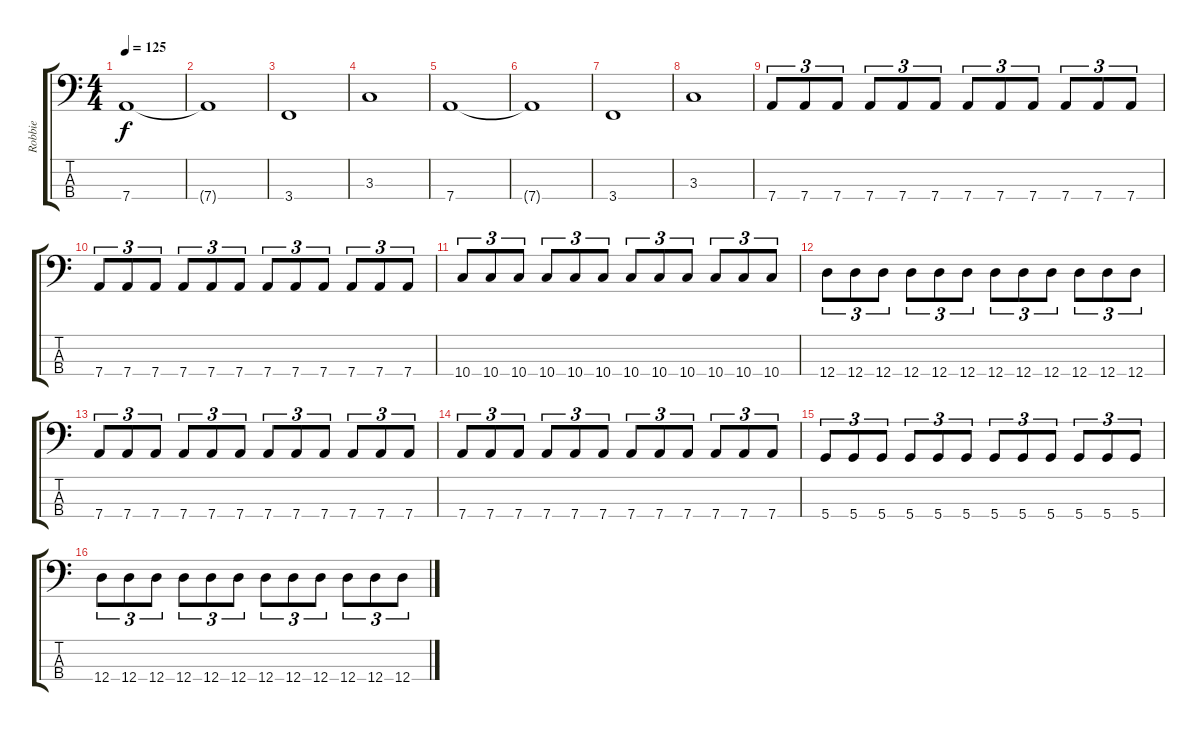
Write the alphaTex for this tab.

\track ("Robbie" "Robbie") {instrument electricbassfinger}
\staff {score tabs}
\tuning (G2 D2 A1 D1) {hide}
\ts (4 4)
\tempo 125
\clef f4
\ks c
7.4.1{dy f} |
7.4{t}.1 |
3.4.1 |
3.3.1 |
7.4.1 |
7.4{t}.1 |
3.4.1 |
3.3.1 |
7.4.8{tu (3 2)} 7.4.8{tu (3 2)} 7.4.8{tu (3 2)} 7.4.8{tu (3 2)} 7.4.8{tu (3 2)} 7.4.8{tu (3 2)} 7.4.8{tu (3 2)} 7.4.8{tu (3 2)} 7.4.8{tu (3 2)} 7.4.8{tu (3 2)} 7.4.8{tu (3 2)} 7.4.8{tu (3 2)} |
7.4.8{tu (3 2)} 7.4.8{tu (3 2)} 7.4.8{tu (3 2)} 7.4.8{tu (3 2)} 7.4.8{tu (3 2)} 7.4.8{tu (3 2)} 7.4.8{tu (3 2)} 7.4.8{tu (3 2)} 7.4.8{tu (3 2)} 7.4.8{tu (3 2)} 7.4.8{tu (3 2)} 7.4.8{tu (3 2)} |
10.4.8{tu (3 2)} 10.4.8{tu (3 2)} 10.4.8{tu (3 2)} 10.4.8{tu (3 2)} 10.4.8{tu (3 2)} 10.4.8{tu (3 2)} 10.4.8{tu (3 2)} 10.4.8{tu (3 2)} 10.4.8{tu (3 2)} 10.4.8{tu (3 2)} 10.4.8{tu (3 2)} 10.4.8{tu (3 2)} |
12.4.8{tu (3 2)} 12.4.8{tu (3 2)} 12.4.8{tu (3 2)} 12.4.8{tu (3 2)} 12.4.8{tu (3 2)} 12.4.8{tu (3 2)} 12.4.8{tu (3 2)} 12.4.8{tu (3 2)} 12.4.8{tu (3 2)} 12.4.8{tu (3 2)} 12.4.8{tu (3 2)} 12.4.8{tu (3 2)} |
7.4.8{tu (3 2)} 7.4.8{tu (3 2)} 7.4.8{tu (3 2)} 7.4.8{tu (3 2)} 7.4.8{tu (3 2)} 7.4.8{tu (3 2)} 7.4.8{tu (3 2)} 7.4.8{tu (3 2)} 7.4.8{tu (3 2)} 7.4.8{tu (3 2)} 7.4.8{tu (3 2)} 7.4.8{tu (3 2)} |
7.4.8{tu (3 2)} 7.4.8{tu (3 2)} 7.4.8{tu (3 2)} 7.4.8{tu (3 2)} 7.4.8{tu (3 2)} 7.4.8{tu (3 2)} 7.4.8{tu (3 2)} 7.4.8{tu (3 2)} 7.4.8{tu (3 2)} 7.4.8{tu (3 2)} 7.4.8{tu (3 2)} 7.4.8{tu (3 2)} |
5.4.8{tu (3 2)} 5.4.8{tu (3 2)} 5.4.8{tu (3 2)} 5.4.8{tu (3 2)} 5.4.8{tu (3 2)} 5.4.8{tu (3 2)} 5.4.8{tu (3 2)} 5.4.8{tu (3 2)} 5.4.8{tu (3 2)} 5.4.8{tu (3 2)} 5.4.8{tu (3 2)} 5.4.8{tu (3 2)} |
12.4.8{tu (3 2)} 12.4.8{tu (3 2)} 12.4.8{tu (3 2)} 12.4.8{tu (3 2)} 12.4.8{tu (3 2)} 12.4.8{tu (3 2)} 12.4.8{tu (3 2)} 12.4.8{tu (3 2)} 12.4.8{tu (3 2)} 12.4.8{tu (3 2)} 12.4.8{tu (3 2)} 12.4.8{tu (3 2)}
